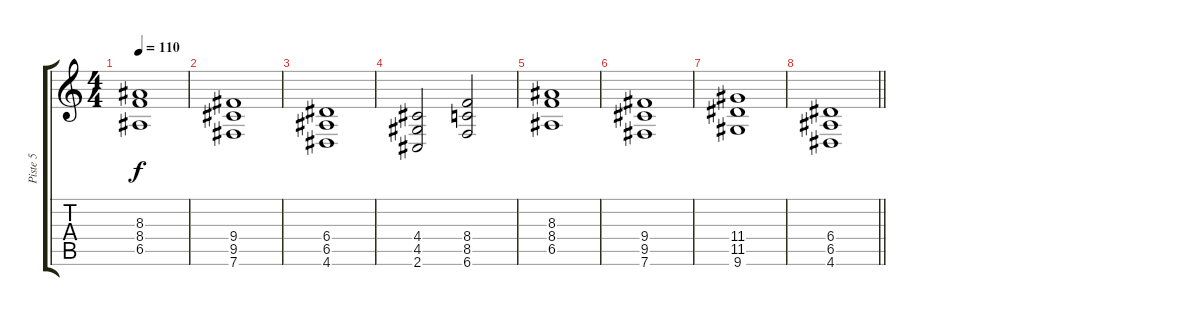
\track ("Piste 5" "Piste 5") {instrument distortionguitar}
\staff {score tabs}
\tuning (B3 Gb3 D3 A2 E2 B1) {hide}
\ts (4 4)
\tempo 110
\clef g2
\ks c
(8.3 8.4 6.5).1{dy f} |
(9.4 9.5 7.6).1 |
(6.4 6.5 4.6).1 |
(4.4 4.5 2.6).2 (8.4 8.5 6.6).2 |
(8.3 8.4 6.5).1 |
(9.4 9.5 7.6).1 |
(11.4 11.5 9.6).1 |
\barLineRight lightlight
(6.4 6.5 4.6).1
